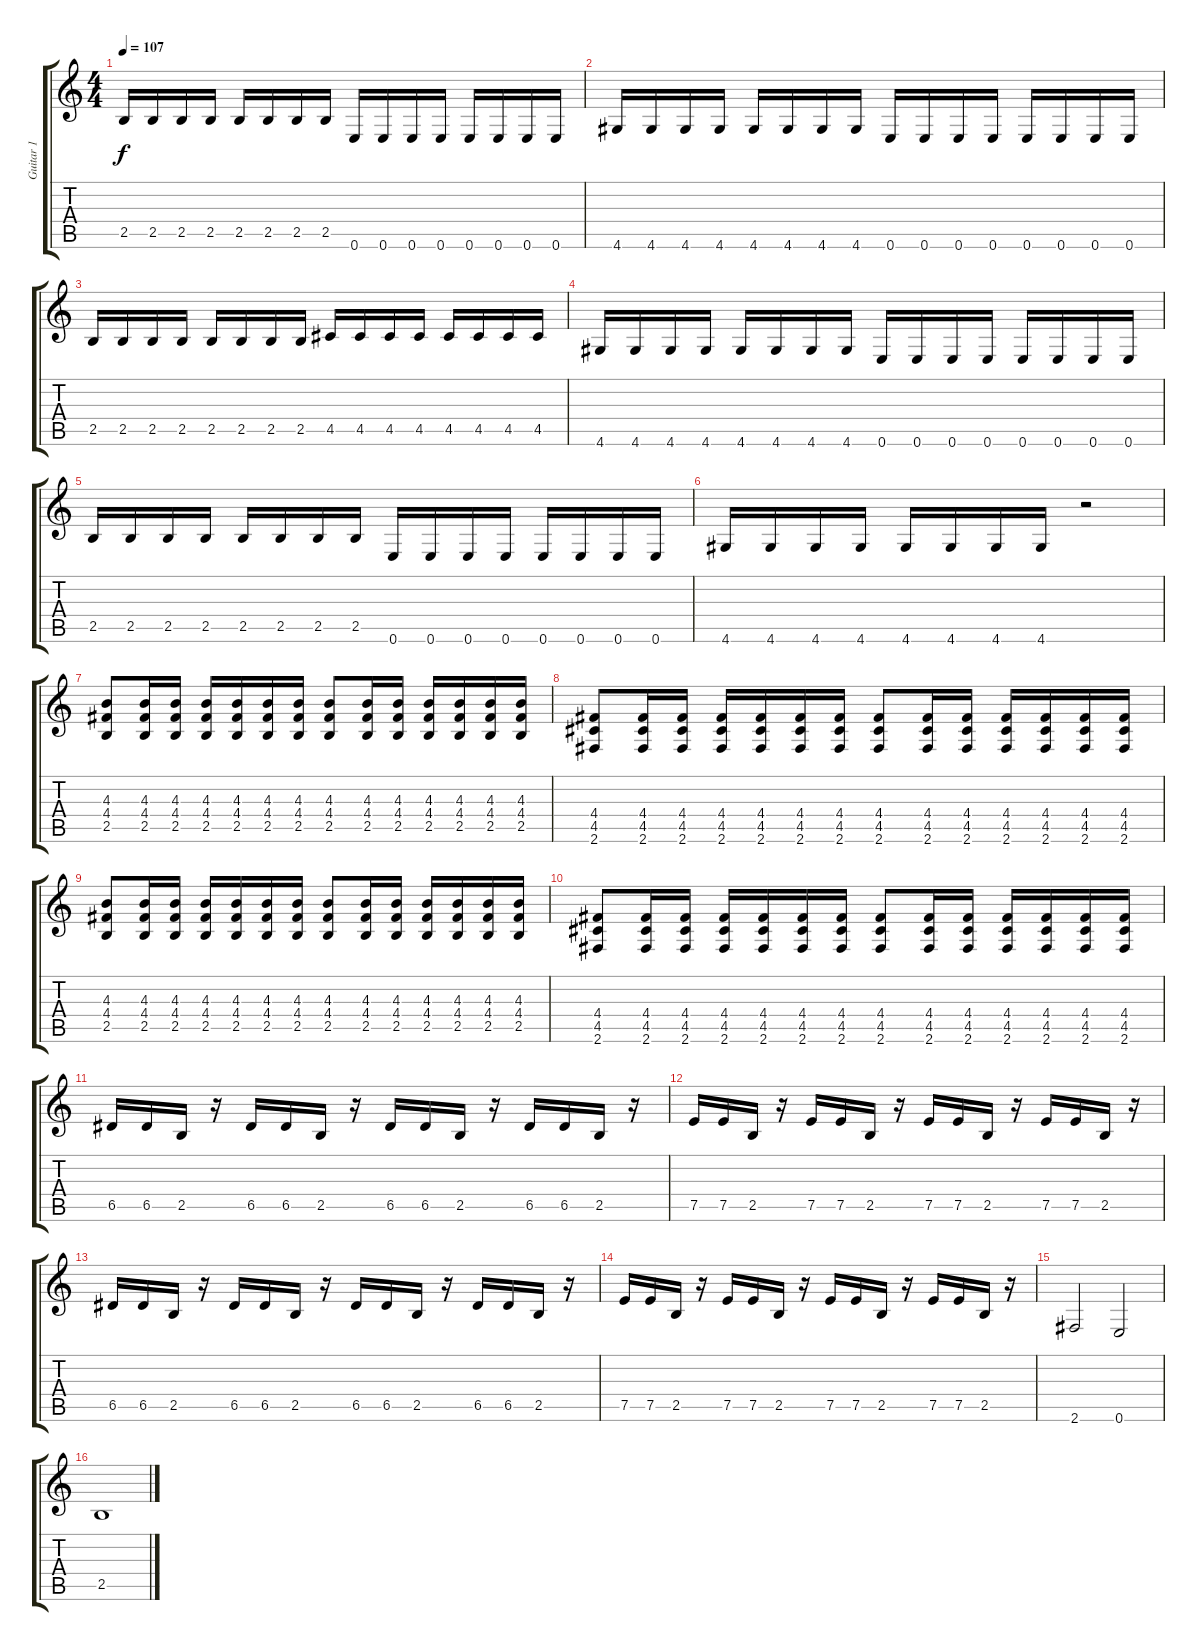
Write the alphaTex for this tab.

\track ("Guitar 1" "Guitar 1") {instrument overdrivenguitar}
\staff {score tabs}
\tuning (E4 B3 G3 D3 A2 E2) {hide}
\ts (4 4)
\tempo 107
\clef g2
\ks c
2.5.16{dy f} 2.5.16 2.5.16 2.5.16 2.5.16 2.5.16 2.5.16 2.5.16 0.6.16 0.6.16 0.6.16 0.6.16 0.6.16 0.6.16 0.6.16 0.6.16 |
4.6.16 4.6.16 4.6.16 4.6.16 4.6.16 4.6.16 4.6.16 4.6.16 0.6.16 0.6.16 0.6.16 0.6.16 0.6.16 0.6.16 0.6.16 0.6.16 |
2.5.16 2.5.16 2.5.16 2.5.16 2.5.16 2.5.16 2.5.16 2.5.16 4.5.16 4.5.16 4.5.16 4.5.16 4.5.16 4.5.16 4.5.16 4.5.16 |
4.6.16 4.6.16 4.6.16 4.6.16 4.6.16 4.6.16 4.6.16 4.6.16 0.6.16 0.6.16 0.6.16 0.6.16 0.6.16 0.6.16 0.6.16 0.6.16 |
2.5.16 2.5.16 2.5.16 2.5.16 2.5.16 2.5.16 2.5.16 2.5.16 0.6.16 0.6.16 0.6.16 0.6.16 0.6.16 0.6.16 0.6.16 0.6.16 |
4.6.16 4.6.16 4.6.16 4.6.16 4.6.16 4.6.16 4.6.16 4.6.16 r.2 |
(4.3 4.4 2.5).8 (4.3 4.4 2.5).16 (4.3 4.4 2.5).16 (4.3 4.4 2.5).16 (4.3 4.4 2.5).16 (4.3 4.4 2.5).16 (4.3 4.4 2.5).16 (4.3 4.4 2.5).8 (4.3 4.4 2.5).16 (4.3 4.4 2.5).16 (4.3 4.4 2.5).16 (4.3 4.4 2.5).16 (4.3 4.4 2.5).16 (4.3 4.4 2.5).16 |
(4.4 4.5 2.6).8 (4.4 4.5 2.6).16 (4.4 4.5 2.6).16 (4.4 4.5 2.6).16 (4.4 4.5 2.6).16 (4.4 4.5 2.6).16 (4.4 4.5 2.6).16 (4.4 4.5 2.6).8 (4.4 4.5 2.6).16 (4.4 4.5 2.6).16 (4.4 4.5 2.6).16 (4.4 4.5 2.6).16 (4.4 4.5 2.6).16 (4.4 4.5 2.6).16 |
(4.3 4.4 2.5).8 (4.3 4.4 2.5).16 (4.3 4.4 2.5).16 (4.3 4.4 2.5).16 (4.3 4.4 2.5).16 (4.3 4.4 2.5).16 (4.3 4.4 2.5).16 (4.3 4.4 2.5).8 (4.3 4.4 2.5).16 (4.3 4.4 2.5).16 (4.3 4.4 2.5).16 (4.3 4.4 2.5).16 (4.3 4.4 2.5).16 (4.3 4.4 2.5).16 |
(4.4 4.5 2.6).8 (4.4 4.5 2.6).16 (4.4 4.5 2.6).16 (4.4 4.5 2.6).16 (4.4 4.5 2.6).16 (4.4 4.5 2.6).16 (4.4 4.5 2.6).16 (4.4 4.5 2.6).8 (4.4 4.5 2.6).16 (4.4 4.5 2.6).16 (4.4 4.5 2.6).16 (4.4 4.5 2.6).16 (4.4 4.5 2.6).16 (4.4 4.5 2.6).16 |
6.5.16 6.5.16 2.5.16 r.16 6.5.16 6.5.16 2.5.16 r.16 6.5.16 6.5.16 2.5.16 r.16 6.5.16 6.5.16 2.5.16 r.16 |
7.5.16 7.5.16 2.5.16 r.16 7.5.16 7.5.16 2.5.16 r.16 7.5.16 7.5.16 2.5.16 r.16 7.5.16 7.5.16 2.5.16 r.16 |
6.5.16 6.5.16 2.5.16 r.16 6.5.16 6.5.16 2.5.16 r.16 6.5.16 6.5.16 2.5.16 r.16 6.5.16 6.5.16 2.5.16 r.16 |
7.5.16 7.5.16 2.5.16 r.16 7.5.16 7.5.16 2.5.16 r.16 7.5.16 7.5.16 2.5.16 r.16 7.5.16 7.5.16 2.5.16 r.16 |
2.6.2 0.6.2 |
2.5.1
